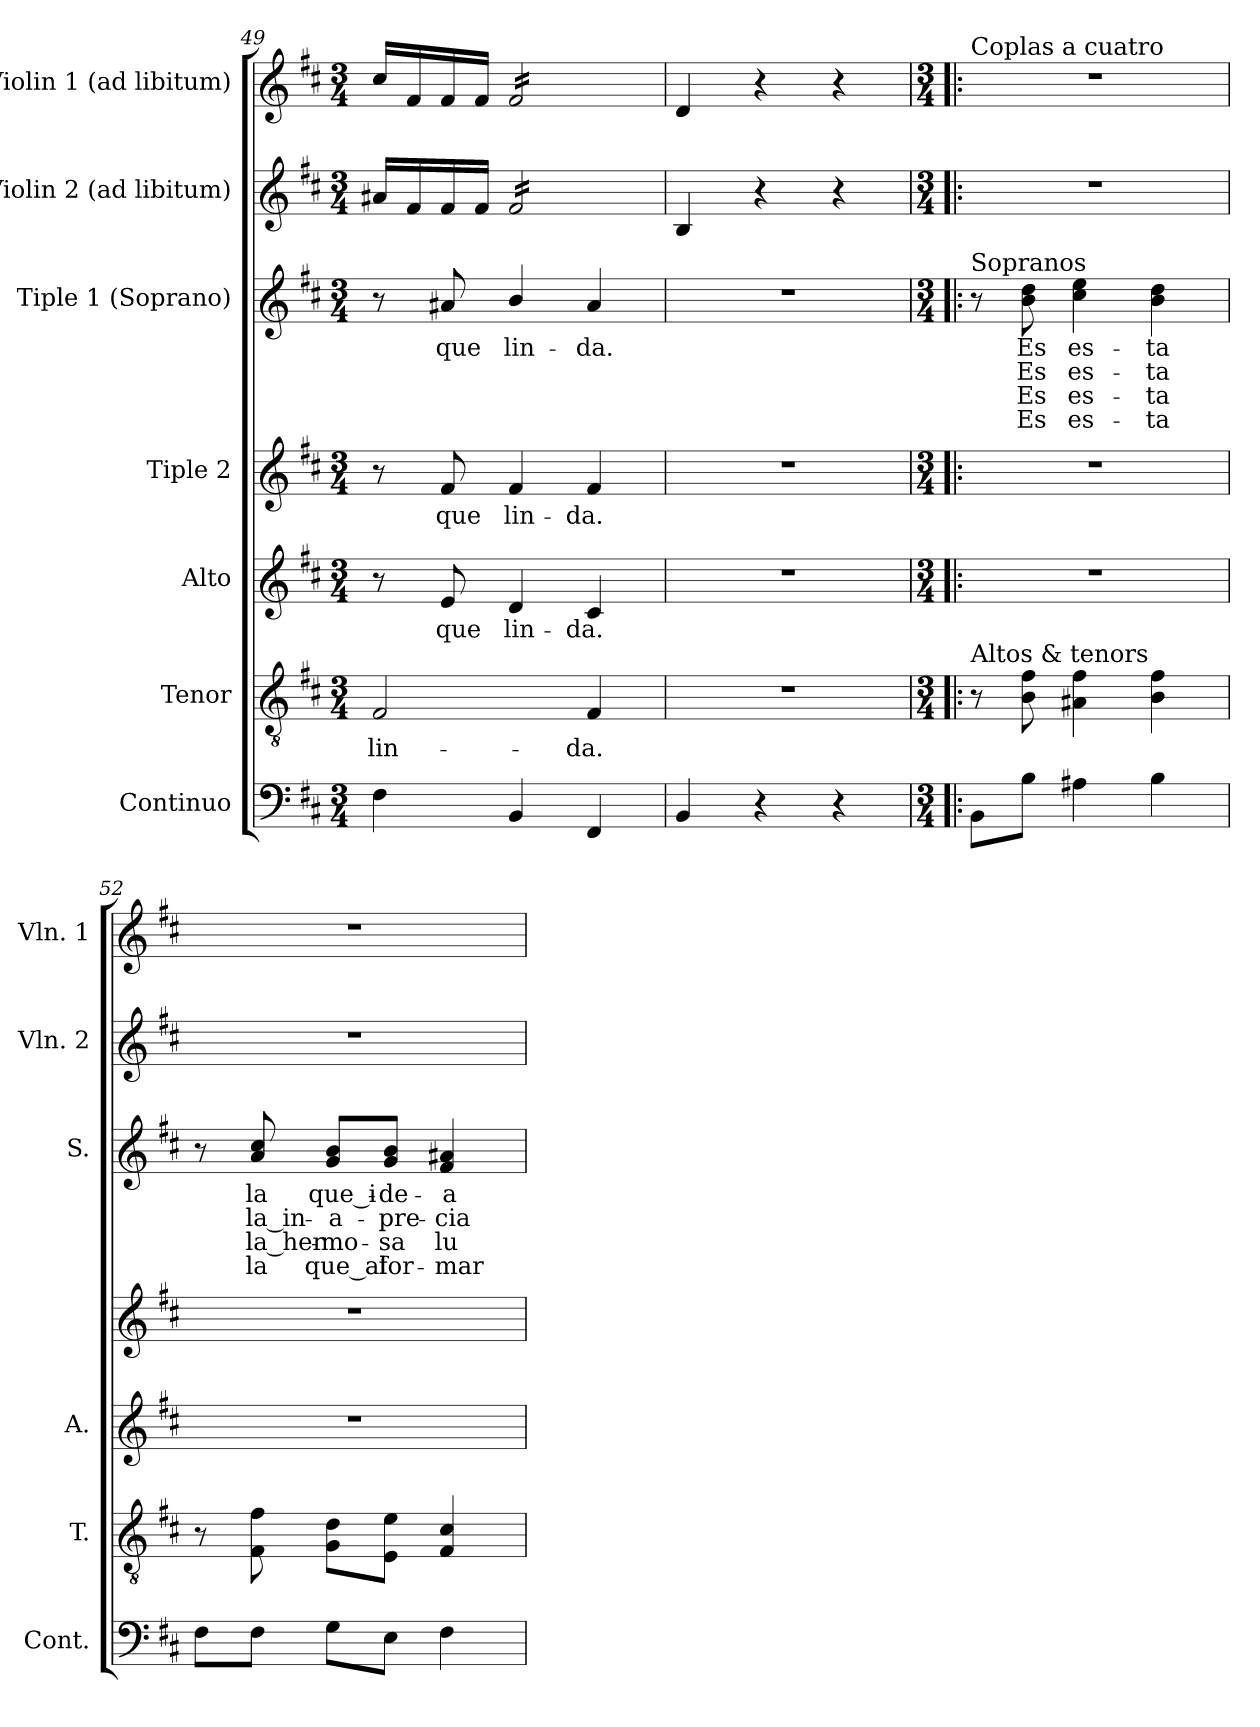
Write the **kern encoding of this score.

**kern	**kern	**text	**kern	**text	**kern	**text	**kern	**text	**text	**text	**text	**kern	**kern
*part7	*part6	*part6	*part5	*part5	*part4	*part4	*part3	*part3	*part3	*part3	*part3	*part2	*part1
*staff7	*staff6	*staff6	*staff5	*staff5	*staff4	*staff4	*staff3	*staff3	*staff3	*staff3	*staff3	*staff2	*staff1
*I"Continuo	*I"Tenor	*	*I"Alto	*	*I"Tiple 2	*	*I"Tiple 1 (Soprano)	*	*	*	*	*I"Violin 2 (ad libitum)	*I"Violin 1 (ad libitum)
*I'Cont.	*I'T.	*	*I'A.	*	*	*	*I'S.	*	*	*	*	*I'Vln. 2	*I'Vln. 1
*clefF4	*clefGv2	*	*clefG2	*	*clefG2	*	*clefG2	*	*	*	*	*clefG2	*clefG2
*	*ITrd7c12	*	*	*	*	*	*	*	*	*	*	*	*
*k[f#c#]	*k[f#c#]	*	*k[f#c#]	*	*k[f#c#]	*	*k[f#c#]	*	*	*	*	*k[f#c#]	*k[f#c#]
*D:	*D:	*	*D:	*	*D:	*	*D:	*	*	*	*	*D:	*D:
*M3/4	*M3/4	*	*M3/4	*	*M3/4	*	*M3/4	*	*	*	*	*M3/4	*M3/4
=49	=49	=49	=49	=49	=49	=49	=49	=49	=49	=49	=49	=49	=49
!	!	!LO:LY:b:color=#000000	!	!	!	!	!	!	!	!	!	!	!
4F#i\	2FF#i/	lin-	8r	.	8r	.	8r	.	.	.	.	16a#Xi/LL	16cc#i/LL
.	.	.	.	.	.	.	.	.	.	.	.	16f#i/	16f#i/
!	!	!	!	!LO:LY:b:color=#000000	!	!	!	!	!	!	!	!	!
!	!	!	!	!	!	!LO:LY:b:color=#000000	!	!	!	!	!	!	!
!	!	!	!	!	!	!	!	!LO:LY:b:color=#000000	!	!	!	!	!
.	.	.	8ei/	que	8f#i/	que	8a#Xi/	que	.	.	.	16f#i/	16f#i/
.	.	.	.	.	.	.	.	.	.	.	.	16f#i/JJ	16f#i/JJ
!	!	!	!	!LO:LY:b:color=#000000	!	!	!	!	!	!	!	!	!
!	!	!	!	!	!	!LO:LY:b:color=#000000	!	!	!	!	!	!	!
!	!	!	!	!	!	!	!	!LO:LY:b:color=#000000	!	!	!	!	!
*	*	*	*	*	*	*	*	*	*	*	*	*tremolo	*
*	*	*	*	*	*	*	*	*	*	*	*	*	*tremolo
4BBi/	.	.	4di/	lin-	4f#i/	lin-	4bi/	lin-	.	.	.	16f#i/LL	16f#i/LL
.	.	.	.	.	.	.	.	.	.	.	.	16f#i/	16f#i/
.	.	.	.	.	.	.	.	.	.	.	.	16f#i/	16f#i/
.	.	.	.	.	.	.	.	.	.	.	.	16f#i/	16f#i/
!	!	!LO:LY:b:color=#000000	!	!	!	!	!	!	!	!	!	!	!
!	!	!	!	!LO:LY:b:color=#000000	!	!	!	!	!	!	!	!	!
!	!	!	!	!	!	!LO:LY:b:color=#000000	!	!	!	!	!	!	!
!	!	!	!	!	!	!	!	!LO:LY:b:color=#000000	!	!	!	!	!
4FF#i/	4FF#i/	-da.	4c#i/	-da.	4f#i/	-da.	4a#i/	-da.	.	.	.	16f#i/	16f#i/
.	.	.	.	.	.	.	.	.	.	.	.	16f#i/	16f#i/
.	.	.	.	.	.	.	.	.	.	.	.	16f#i/	16f#i/
.	.	.	.	.	.	.	.	.	.	.	.	16f#i/JJ	16f#i/JJ
*	*	*	*	*	*	*	*	*	*	*	*	*	*Xtremolo
*	*	*	*	*	*	*	*	*	*	*	*	*Xtremolo	*
=50	=50	=50	=50	=50	=50	=50	=50	=50	=50	=50	=50	=50	=50
!	!LO:N:vis=1	!	!LO:N:vis=1	!	!LO:N:vis=1	!	!LO:N:vis=1	!	!	!	!	!	!
4BBi/	2.r	.	2.r	.	2.r	.	2.r	.	.	.	.	4Bi/	4di/
4r	.	.	.	.	.	.	.	.	.	.	.	4r	4r
4r	.	.	.	.	.	.	.	.	.	.	.	4r	4r
!!LO:PB:g=z
=51!|:	=51!|:	=51!|:	=51!|:	=51!|:	=51!|:	=51!|:	=51!|:	=51!|:	=51!|:	=51!|:	=51!|:	=51!|:	=51!|:
*M3/4	*M3/4	*	*M3/4	*	*M3/4	*	*M3/4	*	*	*	*	*M3/4	*M3/4
!	!	!	!	!	!	!	!	!	!	!	!	!	!LO:TX:a:t=Coplas a cuatro
!	!	!	!	!	!	!	!LO:TX:a:t=Sopranos	!	!	!	!	!	!
!	!LO:TX:a:t=Altos & tenors	!	!	!	!	!	!	!	!	!	!	!	!
!	!	!	!LO:N:vis=1	!	!LO:N:vis=1	!	!	!	!	!	!	!LO:N:vis=1	!LO:N:vis=1
8BBi\L	8r	.	2.r	.	2.r	.	8r	.	.	.	.	2.r	2.r
!	!	!	!	!	!	!	!	!LO:LY:b:color=#000000	!LO:LY:b:color=#000000	!LO:LY:b:color=#000000	!LO:LY:b:color=#000000	!	!
8Bi\J	8BBi\ 8F#i	.	.	.	.	.	8bi\ 8ddi	Es	Es	Es	Es	.	.
!	!	!	!	!	!	!	!	!LO:LY:b:color=#000000	!LO:LY:b:color=#000000	!LO:LY:b:color=#000000	!LO:LY:b:color=#000000	!	!
4A#Xi\	4AA#Xi\ 4F#i	.	.	.	.	.	4cc#i\ 4eei	es-	es-	es-	es-	.	.
!	!	!	!	!	!	!	!	!LO:LY:b:color=#000000	!LO:LY:b:color=#000000	!LO:LY:b:color=#000000	!LO:LY:b:color=#000000	!	!
4Bi\	4BBi\ 4F#i	.	.	.	.	.	4bi\ 4ddi	-ta	-ta	-ta	-ta	.	.
=52	=52	=52	=52	=52	=52	=52	=52	=52	=52	=52	=52	=52	=52
!	!	!	!LO:N:vis=1	!	!LO:N:vis=1	!	!	!	!	!	!	!LO:N:vis=1	!LO:N:vis=1
8F#i\L	8r	.	2.r	.	2.r	.	8r	.	.	.	.	2.r	2.r
!	!	!	!	!	!	!	!	!LO:LY:b:color=#000000	!LO:LY:b:color=#000000	!LO:LY:b:color=#000000	!LO:LY:b:color=#000000	!	!
8F#i\J	8FF#i\ 8F#i	.	.	.	.	.	8ai/ 8cc#i	la	la_in-	la_her-	la	.	.
!	!	!	!	!	!	!	!	!LO:LY:b:color=#000000	!LO:LY:b:color=#000000	!LO:LY:b:color=#000000	!LO:LY:b:color=#000000	!	!
8Gi\L	8GGi\ 8Di\L	.	.	.	.	.	8gi/ 8bi/L	que_i-	-a-	-mo-	que_al	.	.
!	!	!	!	!	!	!	!	!LO:LY:b:color=#000000	!LO:LY:b:color=#000000	!LO:LY:b:color=#000000	!LO:LY:b:color=#000000	!	!
8Ei\J	8EEi\ 8Ei\J	.	.	.	.	.	8gi/ 8bi/J	-de-	-pre-	-sa	for-	.	.
!	!	!	!	!	!	!	!	!LO:LY:b:color=#000000	!LO:LY:b:color=#000000	!LO:LY:b:color=#000000	!LO:LY:b:color=#000000	!	!
4F#i\	4FF#i/ 4C#i	.	.	.	.	.	4f#i/ 4a#Xi	-a-	-cia-	lu-	-mar-	.	.
=	=	=	=	=	=	=	=	=	=	=	=	=	=
*-	*-	*-	*-	*-	*-	*-	*-	*-	*-	*-	*-	*-	*-
